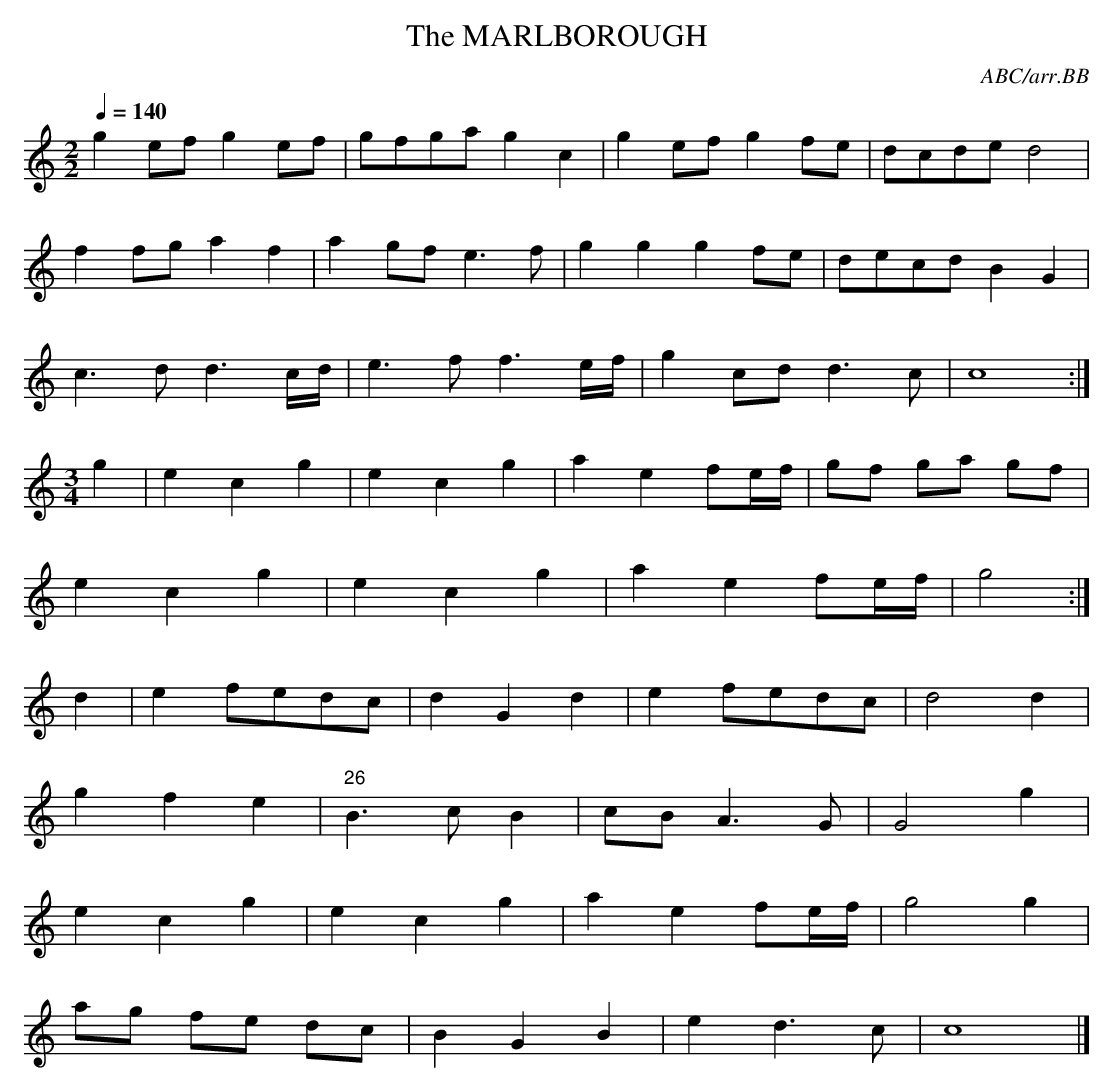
X:1
T:MARLBOROUGH, The
C:ABC/arr.BB
the original of a note in that position." (NPU editor's note)
Unfortunately the rest makes the MIDI file sound damaged, so I
replaced it with /B/.
L:1/8
Q:1/4=140
M:2/2
K:C
g2ef g2ef|gfga g2c2|g2ef g2fe|dcde d4|
f2fg a2f2|a2gf e3f|g2g2 g2fe|decd B2G2|
c3d d3c/d/|e3f f3e/f/|g2cd d3c|c8 :|
M:3/4
g2|e2c2g2|e2c2g2|a2e2 fe/f/|gf ga gf|
e2c2g2|e2c2g2|a2e2 fe/f/|g4 :|
d2|e2 fedc|d2G2d2|e2 fedc|d4d2|
g2f2e2|"26"B3c B2|cB A3G|G4 g2|
e2c2g2|e2c2g2|a2e2 fe/f/|g4 g2|
ag fe dc|B2G2B2|e2d3c|c8 |]
